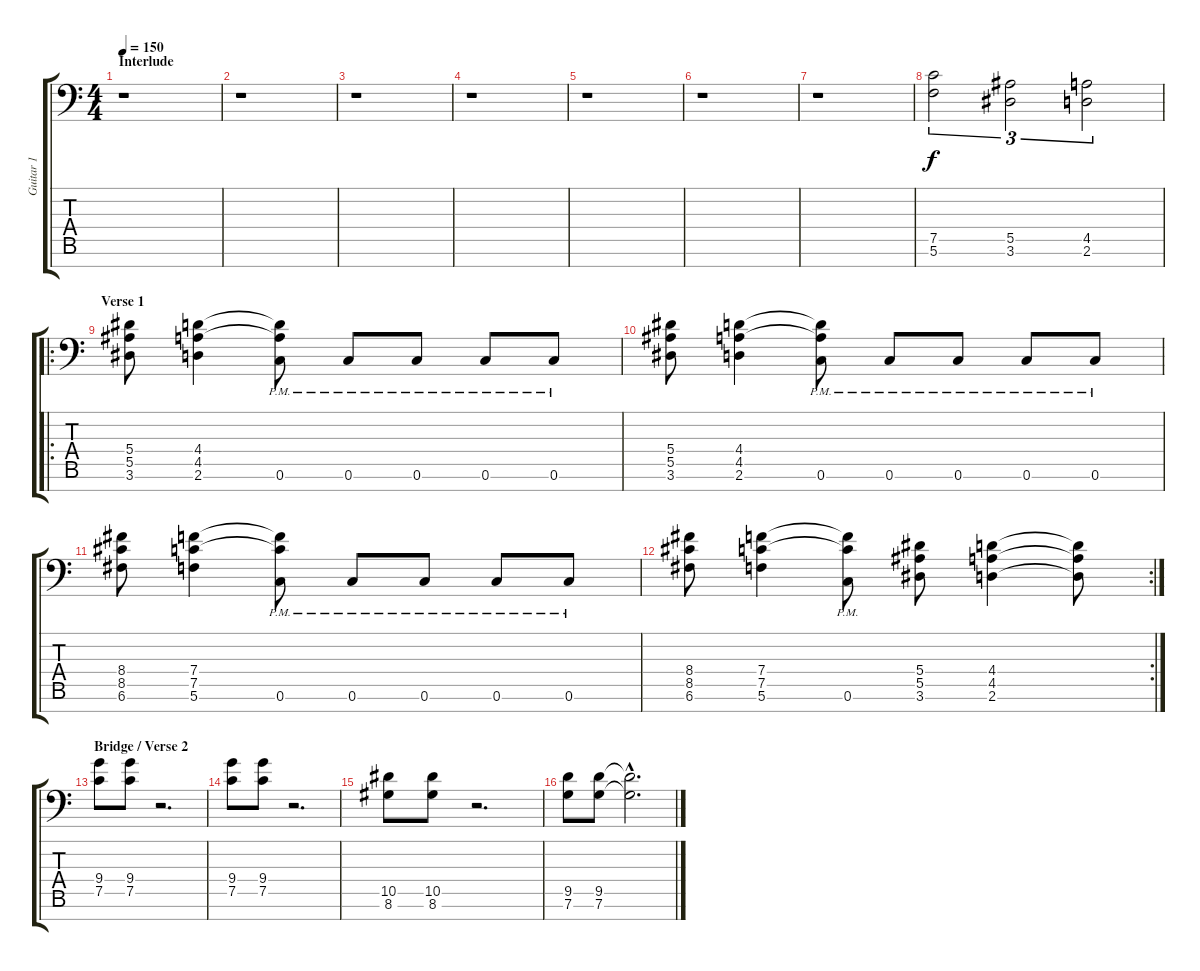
\track ("Guitar 1" "Guitar 1") {instrument distortionguitar}
\staff {score tabs}
\tuning (C4 G3 Eb3 Bb2 F2 C2 G1) {hide}
\ts (4 4)
\section ("" "Interlude")
\tempo 150
\clef f4
\ks c
r.1{dy f} |
r.1 |
r.1 |
r.1 |
r.1 |
r.1 |
r.1 |
(7.5 5.6).2{tu (3 2)} (5.5 3.6).2{tu (3 2)} (4.5 2.6).2{tu (3 2)} |
\ro
\section ("" "Verse 1")
(5.4 5.5 3.6).8 (4.4 4.5 2.6).4 (4.4{t} 4.5{t} 0.6{pm}).8 0.6{pm}.8 0.6{pm}.8 0.6{pm}.8 0.6{pm}.8 |
(5.4 5.5 3.6).8 (4.4 4.5 2.6).4 (4.4{t} 4.5{t} 0.6{pm}).8 0.6{pm}.8 0.6{pm}.8 0.6{pm}.8 0.6{pm}.8 |
(8.4 8.5 6.6).8 (7.4 7.5 5.6).4 (7.4{t} 7.5{t} 0.6{pm}).8 0.6{pm}.8 0.6{pm}.8 0.6{pm}.8 0.6{pm}.8 |
\rc 2
(8.4 8.5 6.6).8 (7.4 7.5 5.6).4 (7.4{t} 7.5{t} 0.6{pm}).8 (5.4 5.5 3.6).8 (4.4 4.5 2.6).4 (4.4{t} 4.5{t} 2.6{t}).8 |
\section ("" "Bridge / Verse 2 ")
(9.4 7.5).8 (9.4 7.5).8 r.2{d} |
(9.4 7.5).8 (9.4 7.5).8 r.2{d} |
(10.5 8.6).8 (10.5 8.6).8 r.2{d} |
(9.5 7.6).8 (9.5 7.6).8 (9.5{hac t} 7.6{hac t}).2{d}
